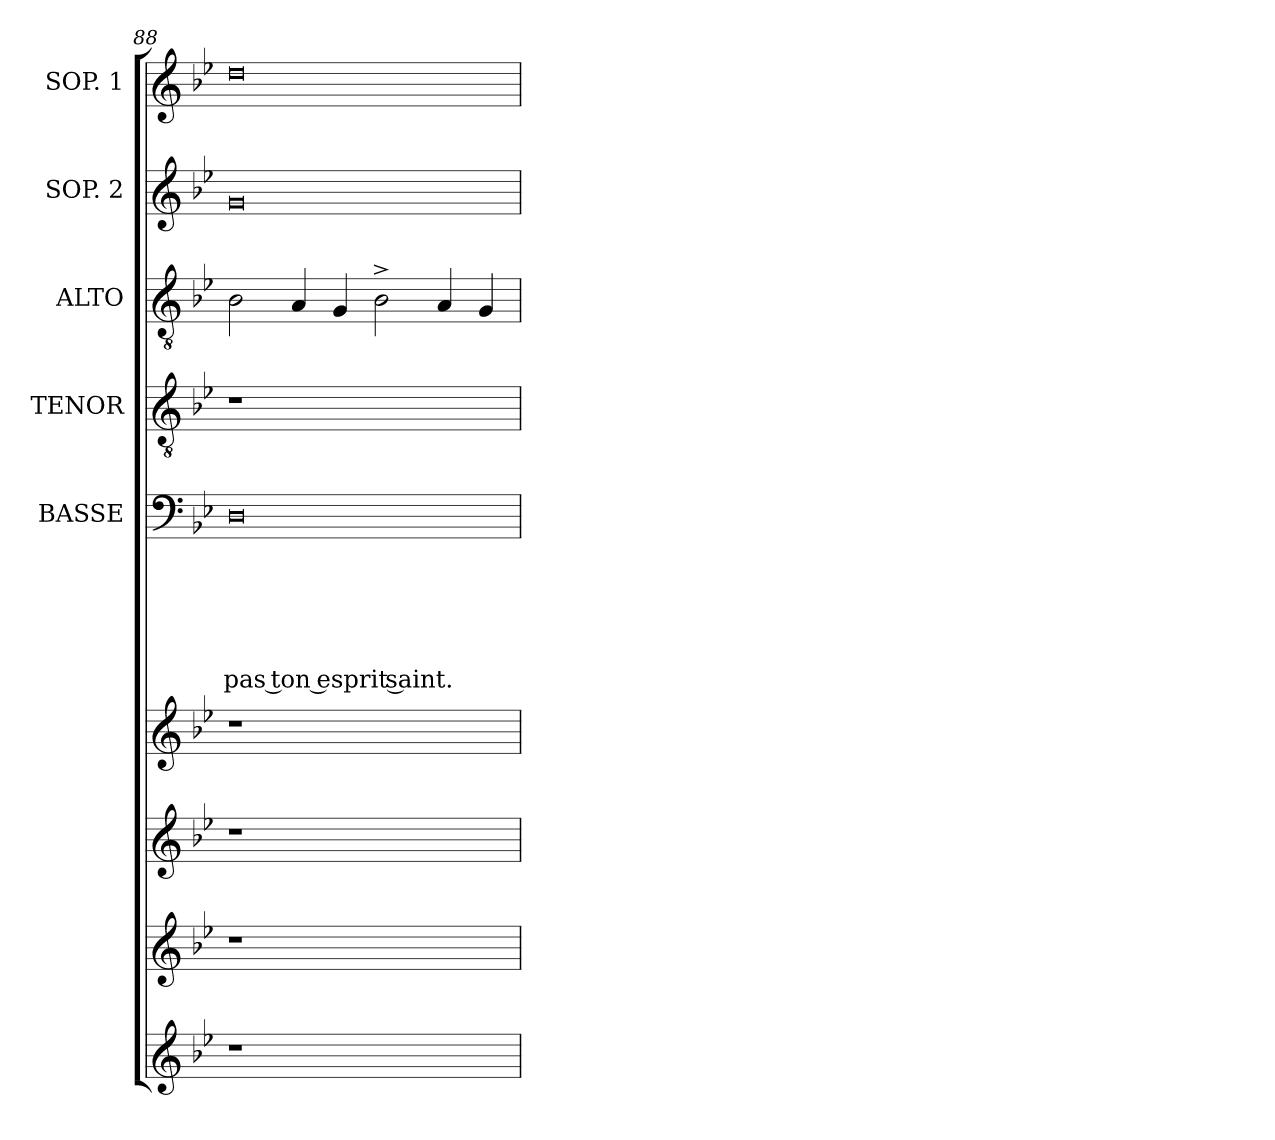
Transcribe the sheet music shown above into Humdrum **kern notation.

**kern	**kern	**kern	**kern	**kern	**text	**text	**text	**text	**text	**text	**kern	**kern	**kern	**kern
*part9	*part8	*part7	*part6	*part5	*part5	*part5	*part5	*part5	*part5	*part5	*part4	*part3	*part2	*part1
*staff9	*staff8	*staff7	*staff6	*staff5	*staff5	*staff5	*staff5	*staff5	*staff5	*staff5	*staff4	*staff3	*staff2	*staff1
*	*	*	*	*I"BASSE	*	*	*	*	*	*	*I"TENOR	*I"ALTO	*I"SOP. 2	*I"SOP. 1
*	*	*	*	*I'BAS.	*	*	*	*	*	*	*I'TEN.	*I'ALT.	*I'SOP. 2	*I'SOP. 1
*clefG2	*clefG2	*clefG2	*clefG2	*clefF4	*	*	*	*	*	*	*clefGv2	*clefGv2	*clefG2	*clefG2
*k[b-e-]	*k[b-e-]	*k[b-e-]	*k[b-e-]	*k[b-e-]	*	*	*	*	*	*	*k[b-e-]	*k[b-e-]	*k[b-e-]	*k[b-e-]
*B-:	*B-:	*B-:	*B-:	*B-:	*	*	*	*	*	*	*B-:	*B-:	*B-:	*B-:
=88	=88	=88	=88	=88	=88	=88	=88	=88	=88	=88	=88	=88	=88	=88
!	!	!	!	!	!	!	!	!	!	!LO:LY:b:rj	!	!	!	!
1r	1r	1r	1r	0D	.	.	.	.	.	pas ton esprit saint.	1r	2B-\	0g	0dd
.	.	.	.	.	.	.	.	.	.	.	.	4A/	.	.
.	.	.	.	.	.	.	.	.	.	.	.	4G/	.	.
1ryy	1ryy	1ryy	1ryy	.	.	.	.	.	.	.	1ryy	2B-^>\	.	.
.	.	.	.	.	.	.	.	.	.	.	.	4A/	.	.
.	.	.	.	.	.	.	.	.	.	.	.	4G/	.	.
=	=	=	=	=	=	=	=	=	=	=	=	=	=	=
*-	*-	*-	*-	*-	*-	*-	*-	*-	*-	*-	*-	*-	*-	*-
